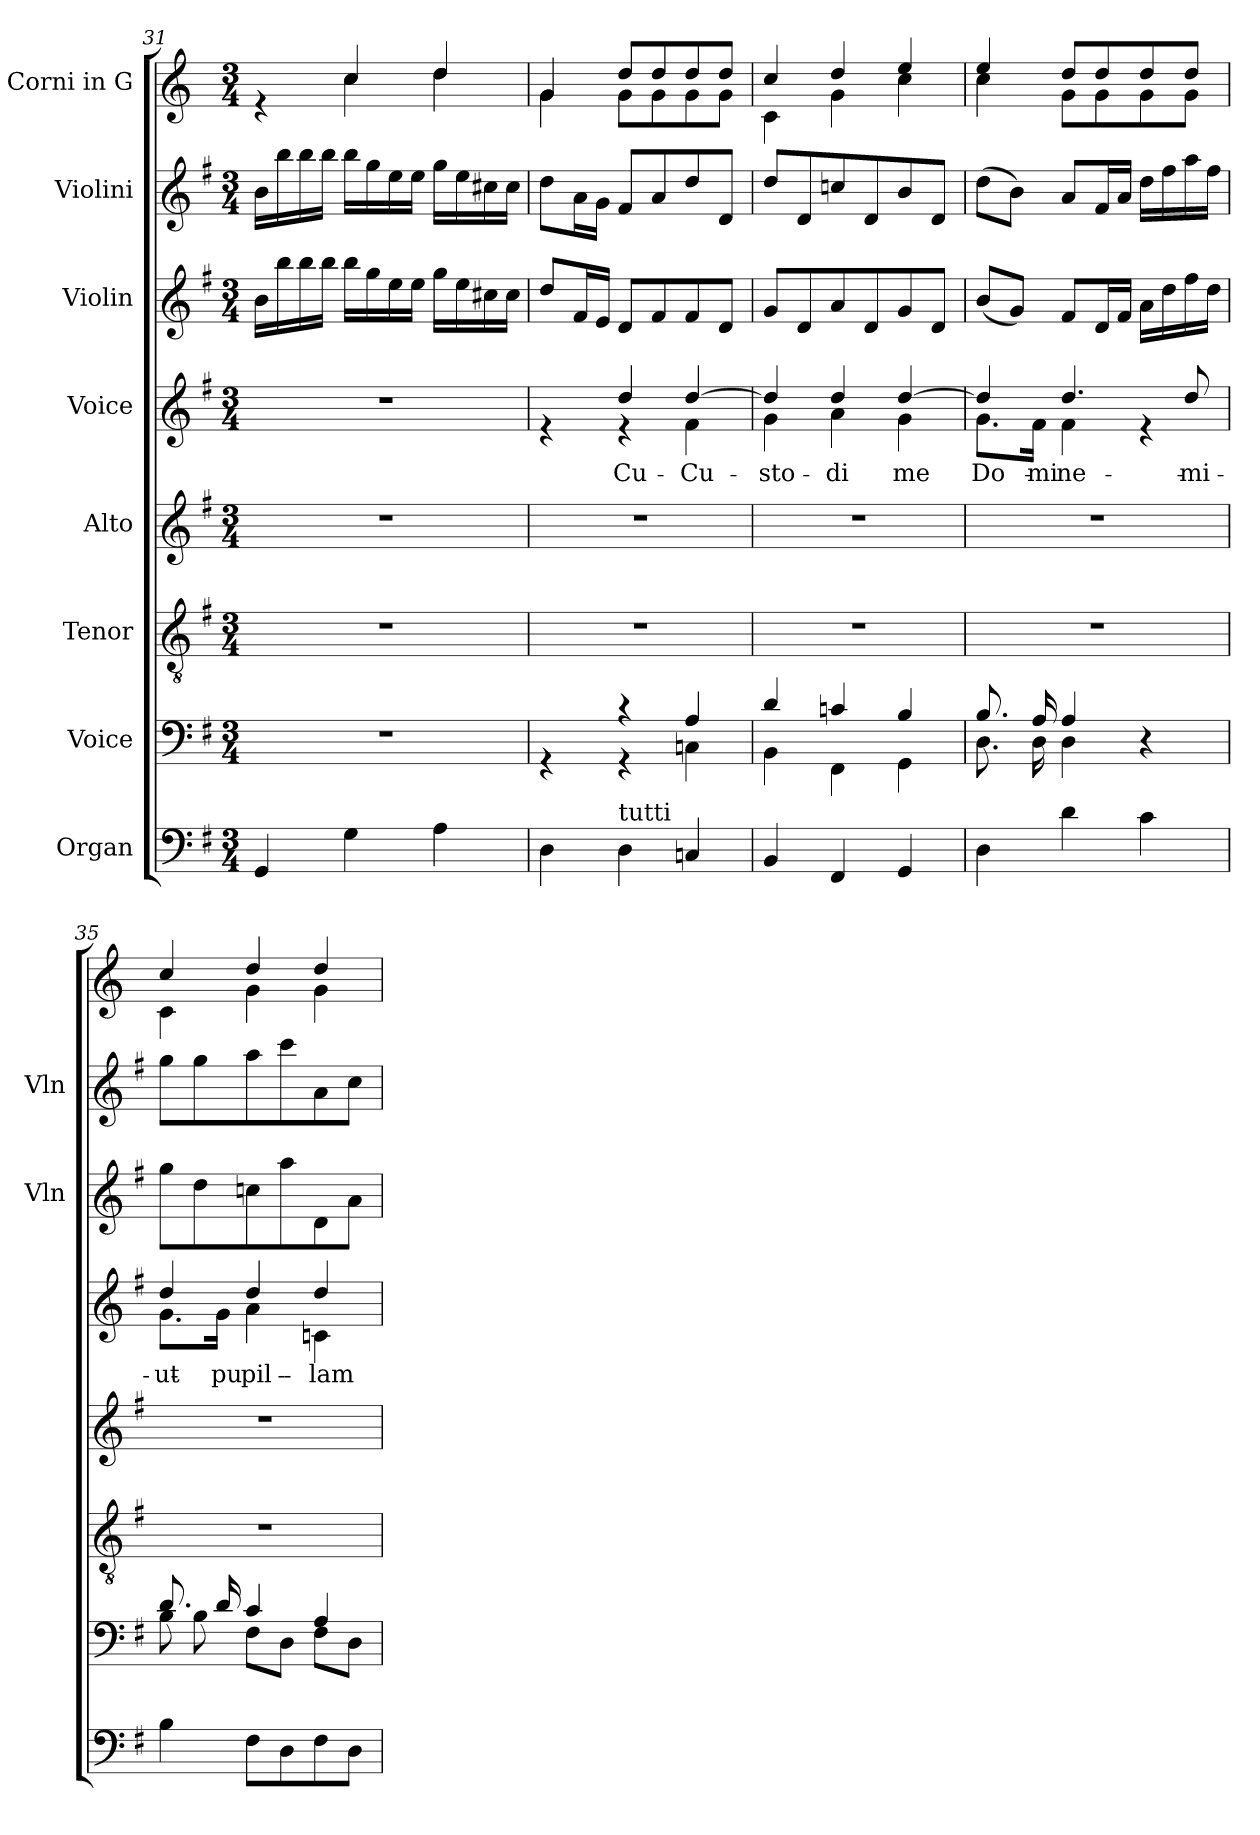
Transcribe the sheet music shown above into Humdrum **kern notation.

**kern	**kern	**kern	**kern	**kern	**text	**kern	**kern	**kern
*part8	*part7	*part6	*part5	*part4	*part4	*part3	*part2	*part1
*staff8	*staff7	*staff6	*staff5	*staff4	*staff4	*staff3	*staff2	*staff1
*I"Organ	*I"Voice	*I"Tenor	*I"Alto	*I"Voice	*	*I"Violin	*I"Violini	*I"Corni in G
*	*	*	*	*	*	*I'Vln	*I'Vln	*
*clefF4	*clefF4	*clefGv2	*clefG2	*clefG2	*	*clefG2	*clefG2	*clefG2
*	*	*	*	*	*	*	*	*ITrd3c5
*k[f#]	*k[f#]	*k[f#]	*k[f#]	*k[f#]	*	*k[f#]	*k[f#]	*k[f#]
*M3/4	*M3/4	*M3/4	*M3/4	*M3/4	*	*M3/4	*M3/4	*M3/4
=31	=31	=31	=31	=31	=31	=31	=31	=31
*	*	*	*	*	*	*	*	*^
4GG/	2.r	2.r	2.r	2.r	.	16b\LL	16b\LL	4re	4ryy
.	.	.	.	.	.	16bb\	16bb\	.	.
.	.	.	.	.	.	16bb\	16bb\	.	.
.	.	.	.	.	.	16bb\JJ	16bb\JJ	.	.
4G\	.	.	.	.	.	16bb\LL	16bb\LL	4g/	4g\
.	.	.	.	.	.	16gg\	16gg\	.	.
.	.	.	.	.	.	16ee\	16ee\	.	.
.	.	.	.	.	.	16ee\JJ	16ee\JJ	.	.
4A\	.	.	.	.	.	16gg\LL	16gg\LL	4a/	4a\
.	.	.	.	.	.	16ee\	16ee\	.	.
.	.	.	.	.	.	16cc#X\	16cc#X\	.	.
.	.	.	.	.	.	16cc#\JJ	16cc#\JJ	.	.
=32	=32	=32	=32	=32	=32	=32	=32	=32	=32
*	*^	*	*	*^	*	*	*	*	*
4D\	4rGG	4ryy	2.r	2.r	4re	4ryy	.	8dd/L	8dd\L	4d/	4d\
.	.	.	.	.	.	.	.	16f#/L	16a\L	.	.
.	.	.	.	.	.	.	.	16e/JJ	16g\JJ	.	.
!LO:TX:a:t=tutti	!	!	!	!	!	!	!	!	!	!	!
!	!	!	!	!	!	!	!LO:LY:b	!	!	!	!
4D\	4r	4r	.	.	4dd/	4r	Cu-	8d/L	8f#/L	8a/L	8d\L
.	.	.	.	.	.	.	.	8f#/	8a/	8a/	8d\
!	!	!	!	!	!	!	!LO:LY:b	!	!	!	!
!	!	!	!	!	!	!	!LO:LY:b	!	!	!	!
4Cn/	4A/	4Cn\	.	.	[4dd/	4f#\	Cu-	8f#/	8dd/	8a/	8d\
.	.	.	.	.	.	.	.	8d/J	8d/J	8a/J	8d\J
=33	=33	=33	=33	=33	=33	=33	=33	=33	=33	=33	=33
!	!	!	!	!	!	!	!LO:LY:b	!	!	!	!
4BB/	4d/	4BB\	2.r	2.r	4dd/]	4g\	-sto-	8g/L	8dd/L	4g/	4G\
.	.	.	.	.	.	.	.	8d/	8d/	.	.
!	!	!	!	!	!	!	!LO:LY:b	!	!	!	!
!	!	!	!	!	!	!	!LO:LY:b	!	!	!	!
4FF#/	4cn/	4FF#\	.	.	4dd/	4a\	-di	8a/	8ccn/	4a/	4d\
.	.	.	.	.	.	.	.	8d/	8d/	.	.
!	!	!	!	!	!	!	!LO:LY:b	!	!	!	!
!	!	!	!	!	!	!	!LO:LY:b	!	!	!	!
4GG/	4B/	4GG\	.	.	[4dd/	4g\	me	8g/	8b/	4b/	4g\
.	.	.	.	.	.	.	.	8d/J	8d/J	.	.
!!LO:PB:g=z	!!
=34	=34	=34	=34	=34	=34	=34	=34	=34	=34	=34	=34
!	!	!	!	!	!	!	!LO:LY:b	!	!	!	!
4D\	8.B/	8.D\	2.r	2.r	4dd/]	8.g\L	Do-	(8b/L	(8dd\L	4b/	4g\
.	.	.	.	.	.	.	.	8g/J)	8b\J)	.	.
!	!	!	!	!	!	!	!LO:LY:b	!	!	!	!
.	16A/	16D\	.	.	.	16f#\Jk	-mi-	.	.	.	.
!	!	!	!	!	!	!	!LO:LY:b	!	!	!	!
!	!	!	!	!	!	!	!LO:LY:b	!	!	!	!
4d\	4A/	4D\	.	.	4.dd/	4f#\	-ne	8f#/L	8a/L	8a/L	8d\L
.	.	.	.	.	.	.	.	16d/L	16f#/L	8a/	8d\
.	.	.	.	.	.	.	.	16f#/JJ	16a/JJ	.	.
4c\	4r	4ryy	.	.	.	4r	.	16a\LL	16dd\LL	8a/	8d\
.	.	.	.	.	.	.	.	16dd\	16ff#\	.	.
!	!	!	!	!	!	!	!LO:LY:b	!	!	!	!
.	.	.	.	.	8dd/	.	-mi-	16ff#\	16aa\	8a/J	8d\J
.	.	.	.	.	.	.	.	16dd\JJ	16ff#\JJ	.	.
=35	=35	=35	=35	=35	=35	=35	=35	=35	=35	=35	=35
!	!	!	!	!	!	!	!LO:LY:b	!	!	!	!
!	!	!	!	!	!	!	!LO:LY:b	!	!	!	!
4B\	8.d/	8B\	2.r	2.r	4dd/	8.g\L	ut	8gg\L	8gg\L	4g/	4G\
.	.	8B\	.	.	.	.	.	8dd\	8gg\	.	.
!	!	!	!	!	!	!	!LO:LY:b	!	!	!	!
.	16d/	.	.	.	.	16g\Jk	pu-	.	.	.	.
!	!	!	!	!	!	!	!LO:LY:b	!	!	!	!
!	!	!	!	!	!	!	!LO:LY:b	!	!	!	!
8F#\L	4c/	8F#\L	.	.	4dd/	4a\	-pil-	8ccn\	8aa\	4a/	4d\
8D\	.	8D\J	.	.	.	.	.	8aa\	8ccc\	.	.
!	!	!	!	!	!	!	!LO:LY:b	!	!	!	!
!	!	!	!	!	!	!	!LO:LY:b	!	!	!	!
8F#\	4A/	8F#\L	.	.	4dd/	4cn\	-lam	8d\	8a\	4a/	4d\
8D\J	.	8D\J	.	.	.	.	.	8a\J	8cc\J	.	.
*	*v	*v	*	*	*v	*v	*	*	*	*v	*v
=	=	=	=	=	=	=	=	=
*-	*-	*-	*-	*-	*-	*-	*-	*-
